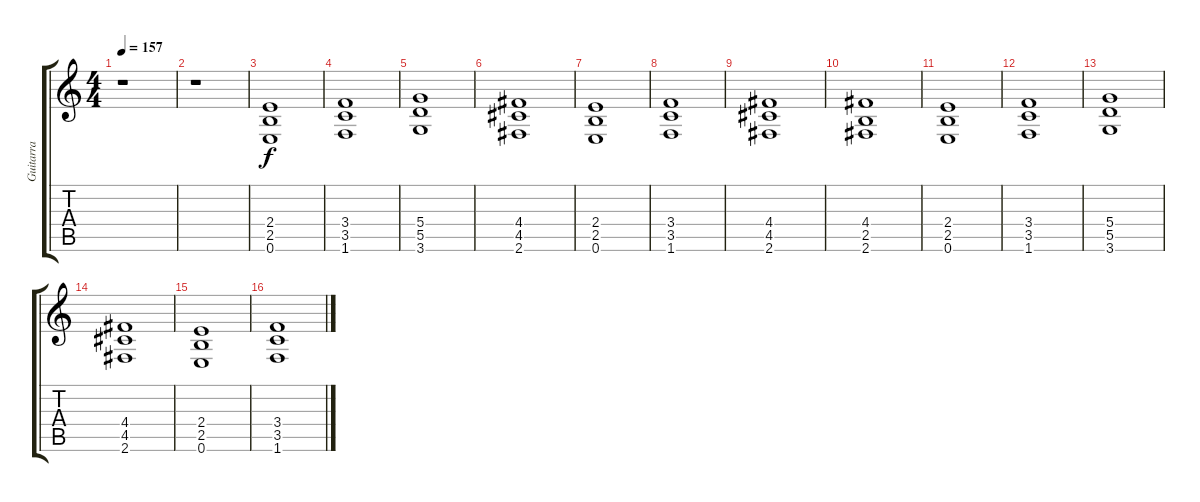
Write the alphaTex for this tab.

\track ("Guitarra" "Guitarra") {instrument distortionguitar}
\staff {score tabs}
\tuning (E4 B3 G3 D3 A2 E2) {hide}
\ts (4 4)
\tempo 157
\clef g2
\ks c
r.1{dy f} |
r.1{volume 16} |
(2.4 2.5 0.6).1 |
(3.4 3.5 1.6).1 |
(5.4 5.5 3.6).1 |
(4.4 4.5 2.6).1 |
(2.4 2.5 0.6).1 |
(3.4 3.5 1.6).1 |
(4.4 4.5 2.6).1 |
(4.4 2.5 2.6).1 |
(2.4 2.5 0.6).1 |
(3.4 3.5 1.6).1 |
(5.4 5.5 3.6).1 |
(4.4 4.5 2.6).1 |
(2.4 2.5 0.6).1 |
(3.4 3.5 1.6).1
